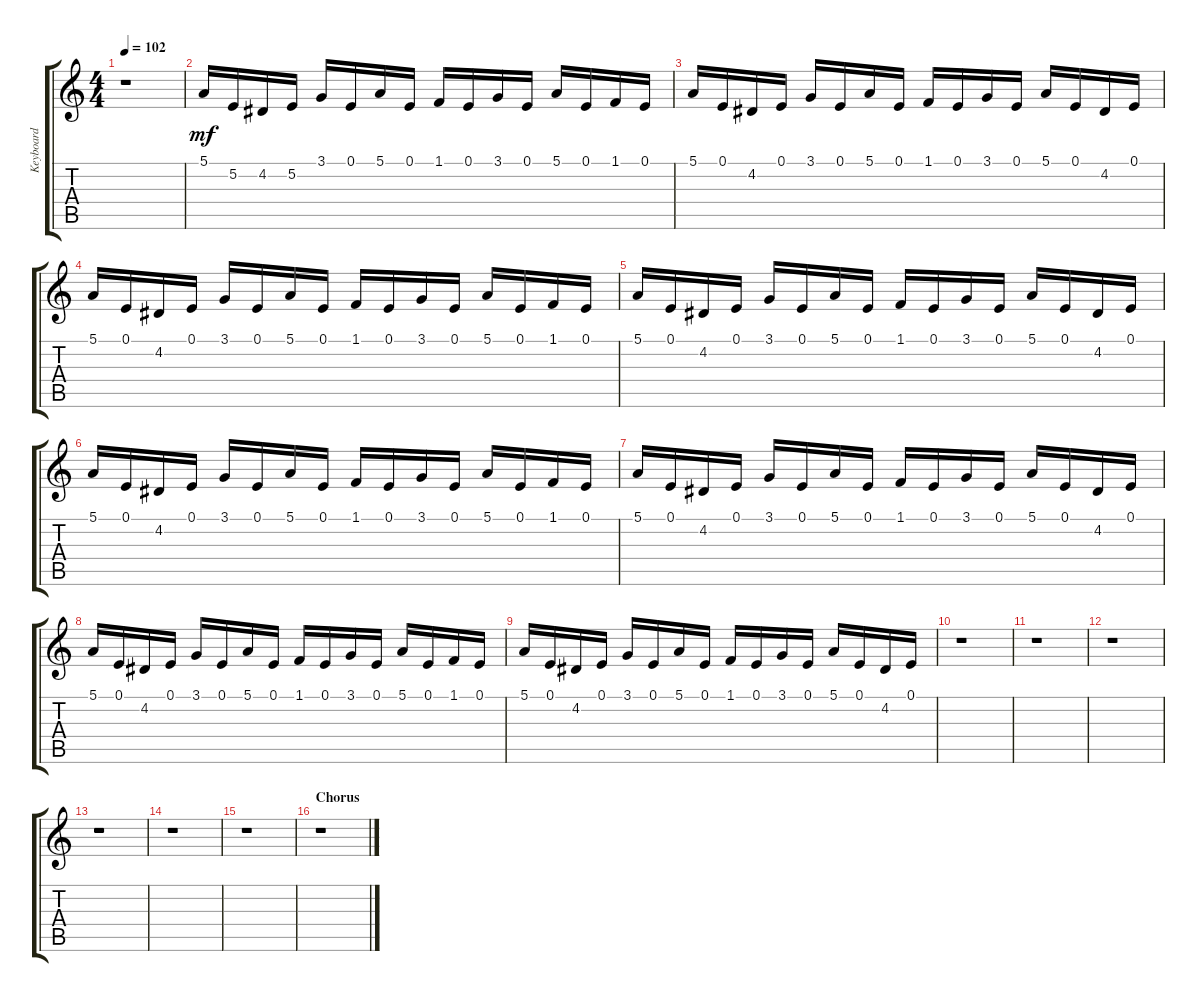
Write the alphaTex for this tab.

\track ("Keyboard" "Keyboard") {instrument stringensemble1}
\staff {score tabs}
\tuning (E4 B3 G3 D3 A2 E2) {hide}
\ts (4 4)
\tempo 102
\clef g2
\ks c
r.1{dy mf} |
5.1.16 5.2.16 4.2.16 5.2.16 3.1.16 0.1.16 5.1.16 0.1.16 1.1.16 0.1.16 3.1.16 0.1.16 5.1.16 0.1.16 1.1.16 0.1.16 |
5.1.16 0.1.16 4.2.16 0.1.16 3.1.16 0.1.16 5.1.16 0.1.16 1.1.16 0.1.16 3.1.16 0.1.16 5.1.16 0.1.16 4.2.16 0.1.16 |
5.1.16 0.1.16 4.2.16 0.1.16 3.1.16 0.1.16 5.1.16 0.1.16 1.1.16 0.1.16 3.1.16 0.1.16 5.1.16 0.1.16 1.1.16 0.1.16 |
5.1.16 0.1.16 4.2.16 0.1.16 3.1.16 0.1.16 5.1.16 0.1.16 1.1.16 0.1.16 3.1.16 0.1.16 5.1.16 0.1.16 4.2.16 0.1.16 |
5.1.16 0.1.16 4.2.16 0.1.16 3.1.16 0.1.16 5.1.16 0.1.16 1.1.16 0.1.16 3.1.16 0.1.16 5.1.16 0.1.16 1.1.16 0.1.16 |
5.1.16 0.1.16 4.2.16 0.1.16 3.1.16 0.1.16 5.1.16 0.1.16 1.1.16 0.1.16 3.1.16 0.1.16 5.1.16 0.1.16 4.2.16 0.1.16 |
5.1.16 0.1.16 4.2.16 0.1.16 3.1.16 0.1.16 5.1.16 0.1.16 1.1.16 0.1.16 3.1.16 0.1.16 5.1.16 0.1.16 1.1.16 0.1.16 |
5.1.16 0.1.16 4.2.16 0.1.16 3.1.16 0.1.16 5.1.16 0.1.16 1.1.16 0.1.16 3.1.16 0.1.16 5.1.16 0.1.16 4.2.16 0.1.16 |
r.1 |
r.1 |
r.1 |
r.1 |
r.1 |
r.1 |
\section ("" "Chorus")
r.1
